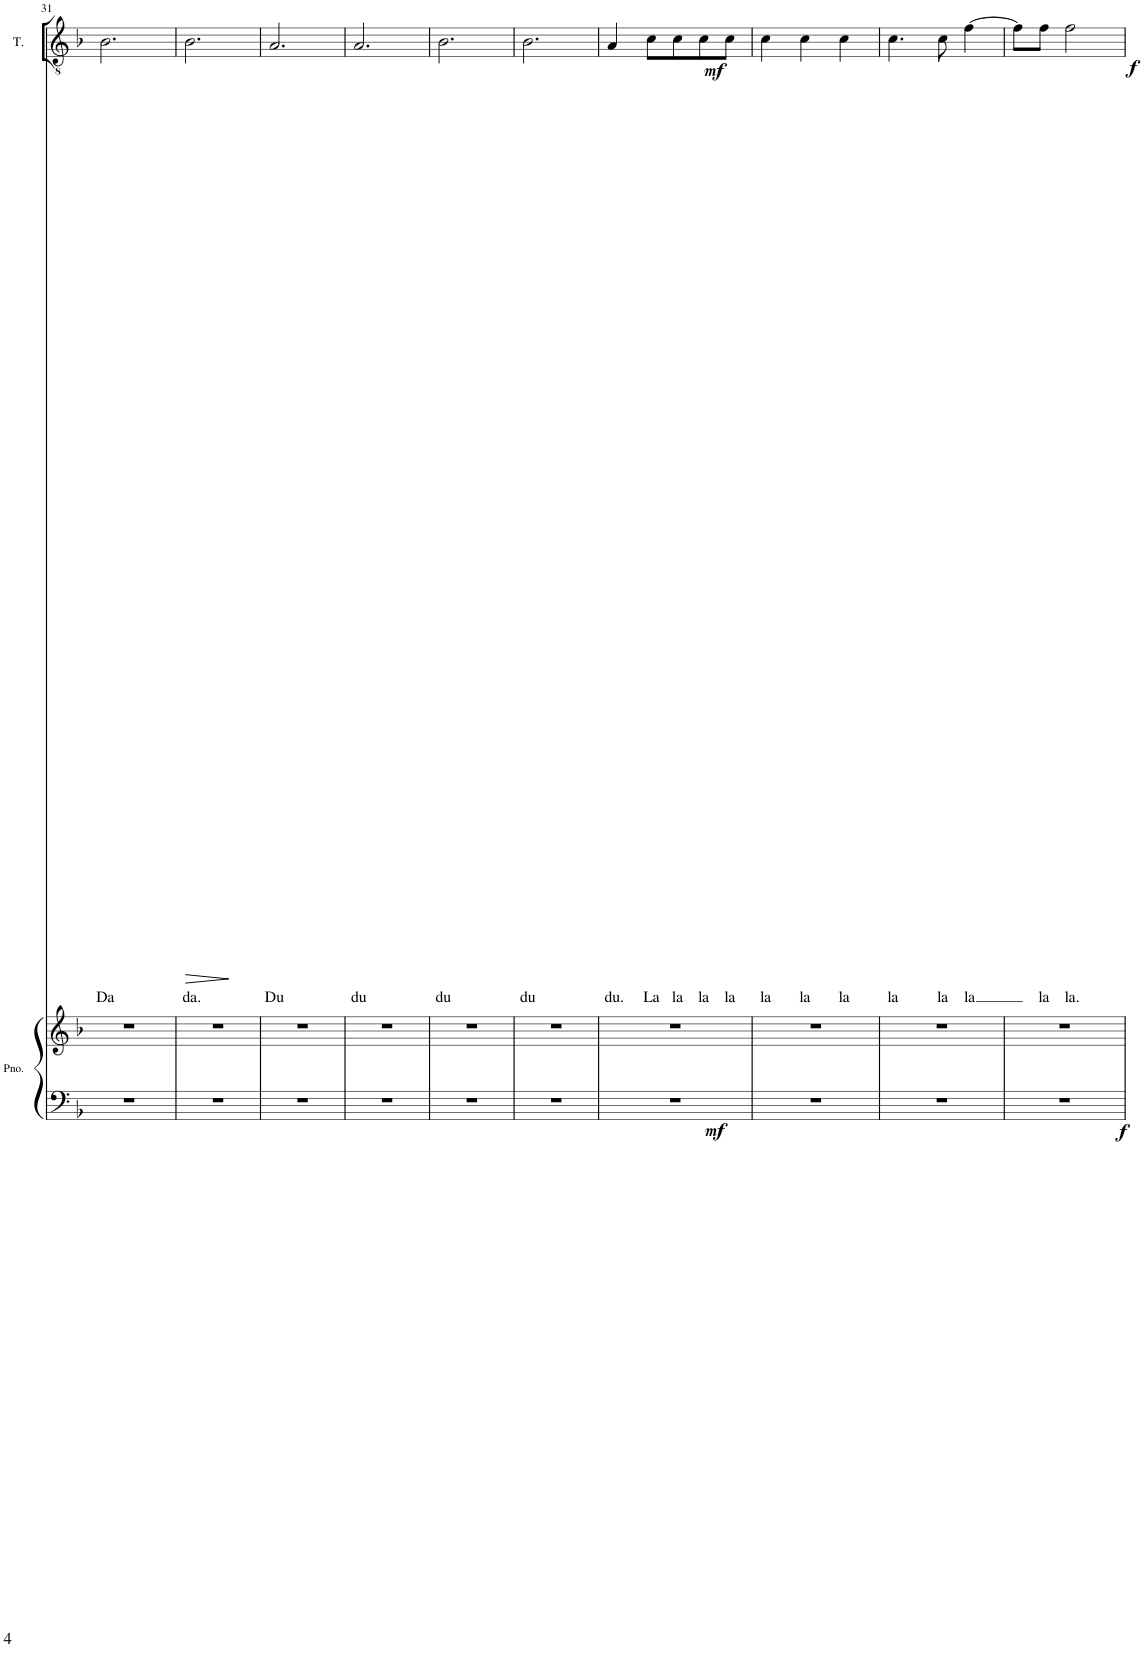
**kern	**text	**dynam
*part1	*part1	*part1
*staff1	*staff1	*staff1
*I"Tenor	*	*
*I'T.	*	*
!!LO:PB:g=z
*clefGv2	*	*
*k[b-]	*	*
*M3/4	*	*
=31	=31	=31
!	!LO:LY:b	!
2.B-\	Da	.
=32	=32	=32
!	!LO:LY:b	!LO:HP:b
2.B-\	da.	>
.	.	]
=33	=33	=33
!	!LO:LY:b	!
2.A/	Du	.
=34	=34	=34
!	!LO:LY:b	!
2.A/	du	.
=35	=35	=35
!	!LO:LY:b	!
2.B-\	du	.
=36	=36	=36
!	!LO:LY:b	!
2.B-\	du	.
=37	=37	=37
!	!LO:LY:b	!
4A/	du.	.
!	!LO:LY:b	!LO:DY:b
8c\L	La	mf
!	!LO:LY:b	!
8c\	la	.
!	!LO:LY:b	!
8c\	la	.
!	!LO:LY:b	!
8c\J	la	.
=38	=38	=38
!	!LO:LY:b	!
4c\	la	.
!	!LO:LY:b	!
4c\	la	.
!	!LO:LY:b	!
4c\	la	.
=39	=39	=39
!	!LO:LY:b	!
4.c\	la	.
!	!LO:LY:b	!
8c\	la	.
!	!LO:LY:b	!
[4f\	la	.
=40	=40	=40
8f\L]	.	.
!	!LO:LY:b	!
8f\J	la	.
!	!LO:LY:b	!LO:DY:b
2f\	la.	f
=	=	=
*-	*-	*-
